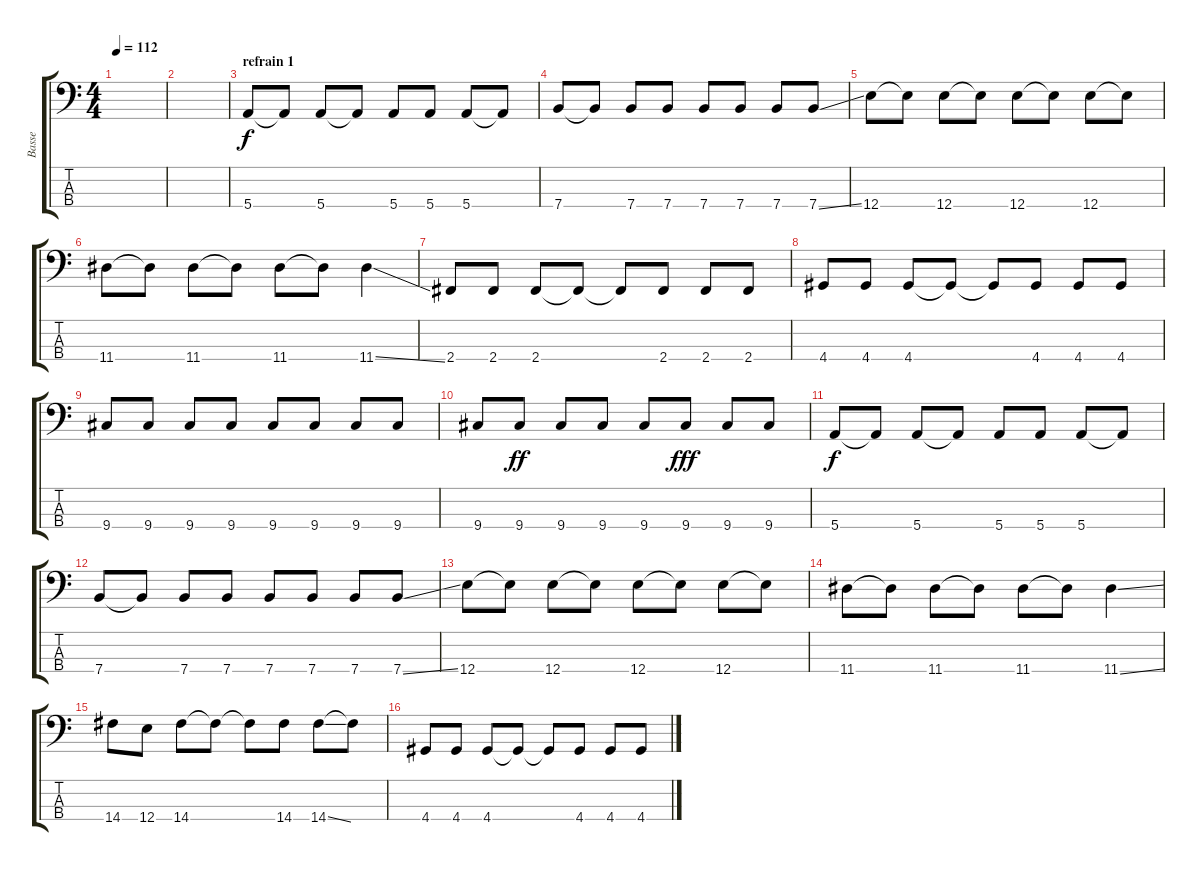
\track ("Basse" "Basse") {instrument electricbassfinger}
\staff {score tabs}
\tuning (G2 D2 A1 E1) {hide}
\ts (4 4)
\tempo 112
\clef f4
\ks c
|
|
\section ("" "refrain 1")
5.4.8 5.4{t}.8 5.4.8 5.4{t}.8 5.4.8 5.4.8 5.4.8 5.4{t}.8 |
7.4.8 7.4{t}.8 7.4.8 7.4.8 7.4.8 7.4.8 7.4.8 7.4{ss}.8 |
12.4.8 12.4{t}.8 12.4.8 12.4{t}.8 12.4.8 12.4{t}.8 12.4.8 12.4{t}.8 |
11.4.8 11.4{t}.8 11.4.8 11.4{t}.8 11.4.8 11.4{t}.8 11.4{ss}.4 |
2.4.8 2.4.8 2.4.8 2.4{t}.8 2.4{t}.8 2.4.8 2.4.8 2.4.8 |
4.4.8 4.4.8 4.4.8 4.4{t}.8 4.4{t}.8 4.4.8 4.4.8 4.4.8 |
9.4.8 9.4.8 9.4.8 9.4.8 9.4.8 9.4.8 9.4.8 9.4.8 |
9.4.8 9.4.8{dy ff} 9.4.8 9.4.8 9.4.8 9.4.8{dy fff} 9.4.8 9.4.8 |
5.4.8{dy f} 5.4{t}.8 5.4.8 5.4{t}.8 5.4.8 5.4.8 5.4.8 5.4{t}.8 |
7.4.8 7.4{t}.8 7.4.8 7.4.8 7.4.8 7.4.8 7.4.8 7.4{ss}.8 |
12.4.8 12.4{t}.8 12.4.8 12.4{t}.8 12.4.8 12.4{t}.8 12.4.8 12.4{t}.8 |
11.4.8 11.4{t}.8 11.4.8 11.4{t}.8 11.4.8 11.4{t}.8 11.4{ss}.4 |
14.4.8 12.4.8 14.4.8 14.4{t}.8 14.4{t}.8 14.4.8 14.4{ss}.8 14.4{t}.8 |
4.4.8 4.4.8 4.4.8 4.4{t}.8 4.4{t}.8 4.4.8 4.4.8 4.4.8
